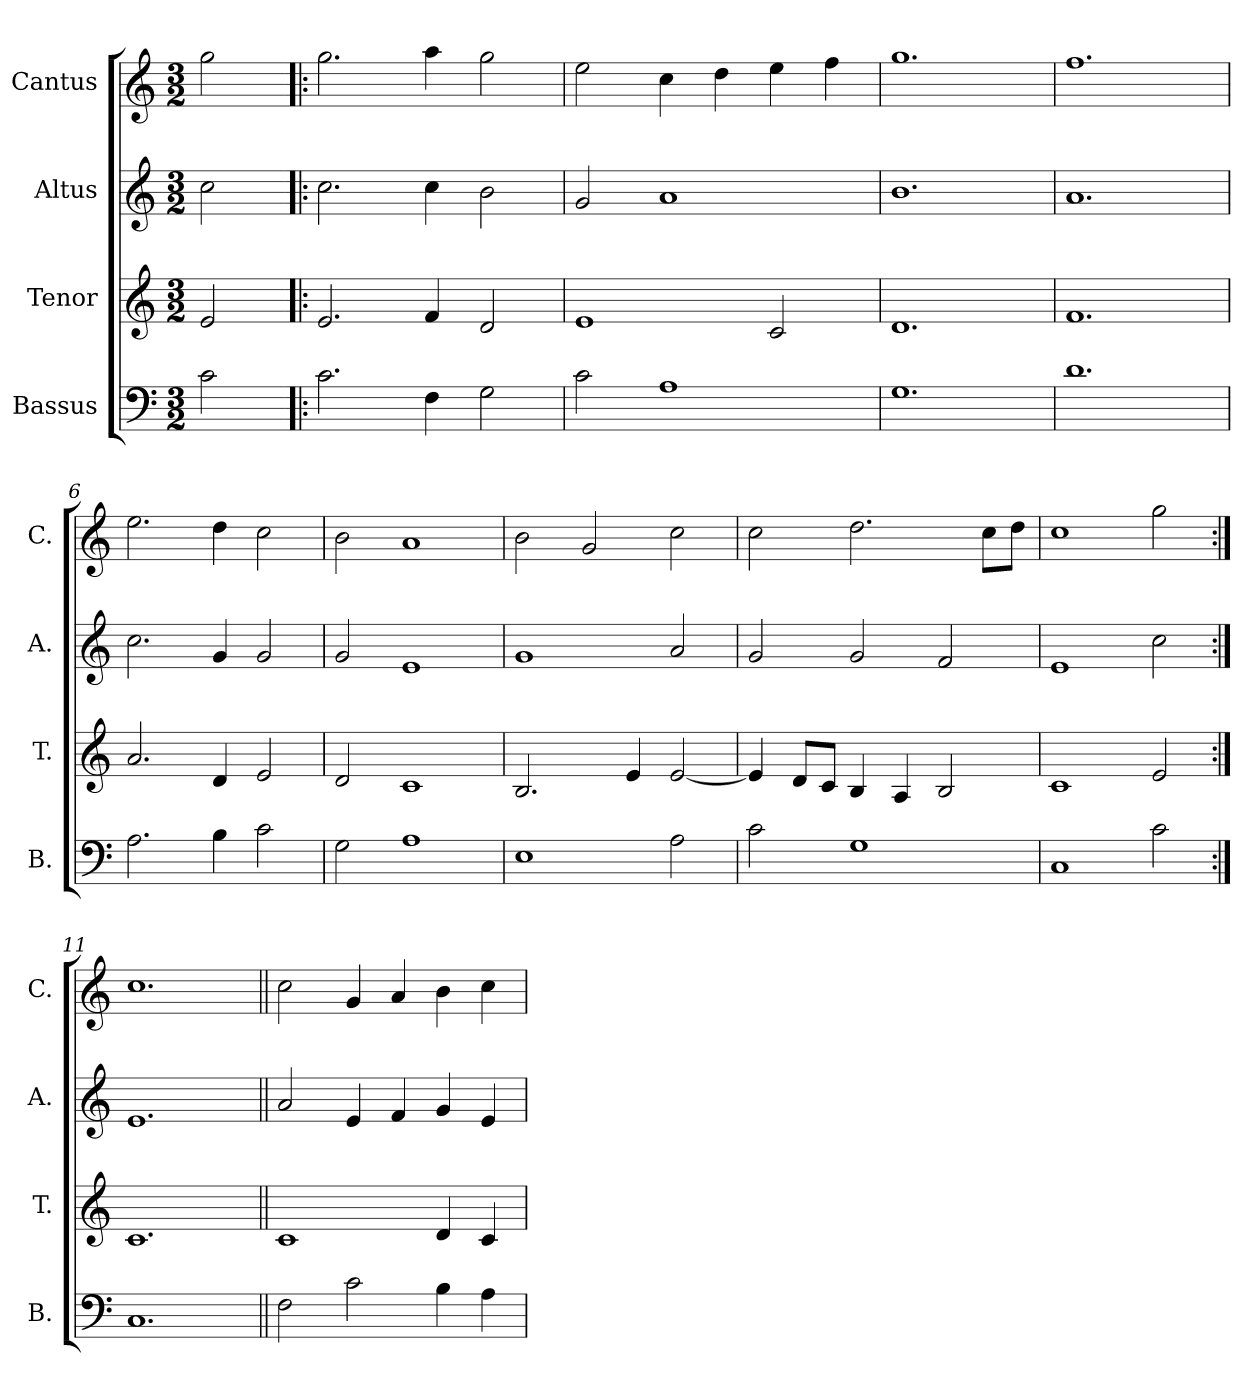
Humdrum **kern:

**kern	**kern	**kern	**kern
*part4	*part3	*part2	*part1
*staff4	*staff3	*staff2	*staff1
*I"Bassus	*I"Tenor	*I"Altus	*I"Cantus
*I'B.	*I'T.	*I'A.	*I'C.
*clefF4	*clefG2	*clefG2	*clefG2
*k[]	*k[]	*k[]	*k[]
*C:	*C:	*C:	*C:
*M3/2	*M3/2	*M3/2	*M3/2
=1	=1	=1	=1
2c\	2e/	2cc\	2gg\
=2!|:	=2!|:	=2!|:	=2!|:
2.c\	2.e/	2.cc\	2.gg\
4F\	4f/	4cc\	4aa\
2G\	2d/	2b\	2gg\
=3	=3	=3	=3
2c\	1e/	2g/	2ee\
1A\	.	1a/	4cc\
.	.	.	4dd\
.	2c/	.	4ee\
.	.	.	4ff\
=4	=4	=4	=4
1.G\	1.d/	1.b\	1.gg\
=5	=5	=5	=5
1.d\	1.f/	1.a/	1.ff\
=6	=6	=6	=6
2.A\	2.a/	2.cc\	2.ee\
4B\	4d/	4g/	4dd\
2c\	2e/	2g/	2cc\
=7	=7	=7	=7
2G\	2d/	2g/	2b\
1A\	1c/	1e/	1a/
=8	=8	=8	=8
1E\	2.B/	1g/	2b\
.	.	.	2g/
.	4e/	.	.
2A\	[2e/	2a/	2cc\
=9	=9	=9	=9
2c\	4e/]	2g/	2cc\
.	8d/L	.	.
.	8c/J	.	.
1G\	4B/	2g/	2.dd\
.	4A/	.	.
.	2B/	2f/	.
.	.	.	8cc\L
.	.	.	8dd\J
=10	=10	=10	=10
1C/	1c/	1e/	1cc\
2c\	2e/	2cc\	2gg\
=11:|!	=11:|!	=11:|!	=11:|!
1.C/	1.c/	1.e/	1.cc\
!!LO:LB:g=z
=12||	=12||	=12||	=12||
2F\	1c/	2a/	2cc\
2c\	.	4e/	4g/
.	.	4f/	4a/
4B\	4d/	4g/	4b\
4A\	4c/	4e/	4cc\
=	=	=	=
*-	*-	*-	*-
